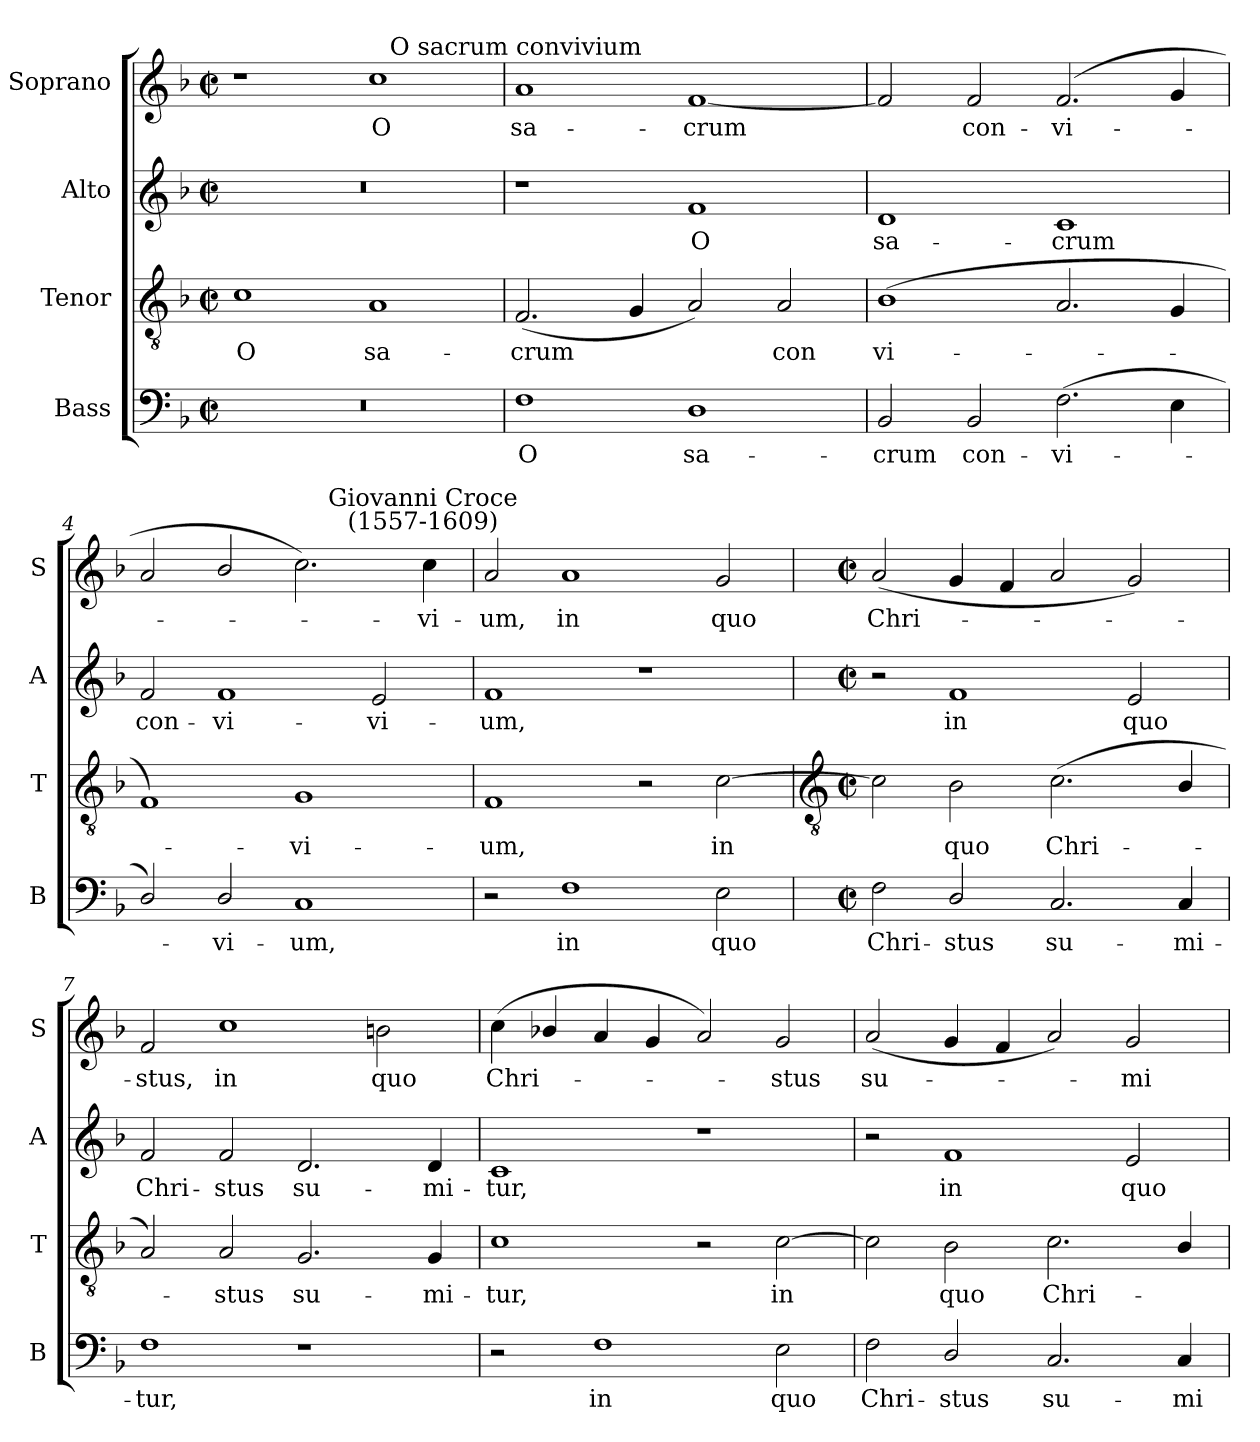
**kern	**text	**kern	**text	**kern	**text	**kern	**text
*part4	*part4	*part3	*part3	*part2	*part2	*part1	*part1
*staff4	*staff4	*staff3	*staff3	*staff2	*staff2	*staff1	*staff1
*I"Bass	*	*I"Tenor	*	*I"Alto	*	*I"Soprano	*
*I'B	*	*I'T	*	*I'A	*	*I'S	*
*clefF4	*	*clefGv2	*	*clefG2	*	*clefG2	*
*k[b-]	*	*k[b-]	*	*k[b-]	*	*k[b-]	*
*F:	*	*F:	*	*F:	*	*F:	*
*M4/2	*	*M4/2	*	*M4/2	*	*M4/2	*
*met(c|)	*	*met(c|)	*	*met(c|)	*	*met(c|)	*
=1	=1	=1	=1	=1	=1	=1	=1
!	!	!	!LO:LY:b	!	!	!	!
0r	.	1c	O	0r	.	1r	.
!	!	!	!LO:LY:b	!	!	!	!LO:LY:b
.	.	1A	sa-	.	.	1cc	O
=2	=2	=2	=2	=2	=2	=2	=2
!	!	!	!	!	!	!LO:TX:a:cj:t=O sacrum convivium	!
!	!LO:LY:b	!	!LO:LY:b	!	!	!	!LO:LY:b
1F	O	(<2.F	-crum	1r	.	1a	sa-
.	.	4G	.	.	.	.	.
!	!LO:LY:b	!	!	!	!LO:LY:b	!	!LO:LY:b
1D	sa-	2A)	.	1f	O	[1f	-crum
!	!	!	!LO:LY:b	!	!	!	!
.	.	2A	con	.	.	.	.
=3	=3	=3	=3	=3	=3	=3	=3
!	!LO:LY:b	!	!LO:LY:b	!	!LO:LY:b	!	!
2BB-	-crum	(<1B-	vi-	1d	sa-	2f]	.
!	!LO:LY:b	!	!	!	!	!	!LO:LY:b
2BB-	con-	.	.	.	.	2f	con-
!	!LO:LY:b	!	!	!	!LO:LY:b	!	!LO:LY:b
(>2.F	-vi-	2.A	.	1c	-crum	(<2.f	-vi-
4E	.	4G	.	.	.	4g	.
=4	=4	=4	=4	=4	=4	=4	=4
!	!	!	!	!	!LO:LY:b	!	!
2D/)	.	1F)	.	2f	con-	2a	.
!	!LO:LY:b	!	!	!	!LO:LY:b	!	!
2D/	vi-	.	.	1f	-vi-	2b-/	.
!	!LO:LY:b	!	!LO:LY:b	!	!	!	!
1C	-um,	1G	vi-	.	.	2.cc)	.
!	!	!	!	!	!LO:LY:b	!	!
.	.	.	.	2e	-vi-	.	.
!	!	!	!	!	!	!LO:TX:a:cj:t=Giovanni Croce\n(1557-1609)	!
!	!	!	!	!	!	!	!LO:LY:b
.	.	.	.	.	.	4cc	vi-
=5	=5	=5	=5	=5	=5	=5	=5
!	!	!	!LO:LY:b	!	!LO:LY:b	!	!LO:LY:b
2r	.	1F	-um,	1f	-um,	2a	-um,
!	!LO:LY:b	!	!	!	!	!	!LO:LY:b
1F	in	.	.	.	.	1a	in
.	.	2r	.	1r	.	.	.
!	!LO:LY:b	!	!LO:LY:b	!	!	!	!LO:LY:b
2E	quo	[2c	in	.	.	2g	quo
!!LO:LB:g=z
=6	=6	=6	=6	=6	=6	=6	=6
*	*	*clefGv2	*	*	*	*	*
*M4/2	*	*M4/2	*	*M4/2	*	*M4/2	*
*met(c|)	*	*met(c|)	*	*met(c|)	*	*met(c|)	*
!	!LO:LY:b	!	!	!	!	!	!LO:LY:b
2F	Chri-	2c]	.	2r	.	(<2a	Chri-
!	!LO:LY:b	!	!LO:LY:b	!	!LO:LY:b	!	!
2D/	-stus	2B-	quo	1f	in	4g	.
.	.	.	.	.	.	4f	.
!	!LO:LY:b	!	!LO:LY:b	!	!	!	!
2.C	su-	(<2.c	Chri-	.	.	2a	.
!	!	!	!	!	!LO:LY:b	!	!
.	.	.	.	2e	quo	2g)	.
!	!LO:LY:b	!	!	!	!	!	!
4C	-mi-	4B-/	.	.	.	.	.
=7	=7	=7	=7	=7	=7	=7	=7
!	!LO:LY:b	!	!	!	!LO:LY:b	!	!LO:LY:b
1F	-tur,	2A)	.	2f	Chri-	2f	stus,
!	!	!	!LO:LY:b	!	!LO:LY:b	!	!LO:LY:b
.	.	2A	stus	2f	-stus	1cc	in
!	!	!	!LO:LY:b	!	!LO:LY:b	!	!
1r	.	2.G	su-	2.d	su-	.	.
!	!	!	!	!	!	!	!LO:LY:b
.	.	.	.	.	.	2bn	quo
!	!	!	!LO:LY:b	!	!LO:LY:b	!	!
.	.	4G	-mi-	4d	-mi-	.	.
=8	=8	=8	=8	=8	=8	=8	=8
!	!	!	!LO:LY:b	!	!LO:LY:b	!	!LO:LY:b
2r	.	1c	-tur,	1c	-tur,	(<4cc	Chri-
.	.	.	.	.	.	4b-X/	.
!	!LO:LY:b	!	!	!	!	!	!
1F	in	.	.	.	.	4a	.
.	.	.	.	.	.	4g	.
.	.	2r	.	1r	.	2a)	.
!	!LO:LY:b	!	!LO:LY:b	!	!	!	!LO:LY:b
2E	quo	[2c	in	.	.	2g	stus
=9	=9	=9	=9	=9	=9	=9	=9
!	!LO:LY:b	!	!	!	!	!	!LO:LY:b
2F	Chri-	2c]	.	2r	.	(<2a	su-
!	!LO:LY:b	!	!LO:LY:b	!	!LO:LY:b	!	!
2D/	-stus	2B-	quo	1f	in	4g	.
.	.	.	.	.	.	4f	.
!	!LO:LY:b	!	!LO:LY:b	!	!	!	!
2.C	su-	2.c	Chri-	.	.	2a)	.
!	!	!	!	!	!LO:LY:b	!	!LO:LY:b
.	.	.	.	2e	quo	2g	mi-
!	!LO:LY:b	!	!	!	!	!	!
4C	-mi-	4B-/	.	.	.	.	.
=	=	=	=	=	=	=	=
*-	*-	*-	*-	*-	*-	*-	*-
